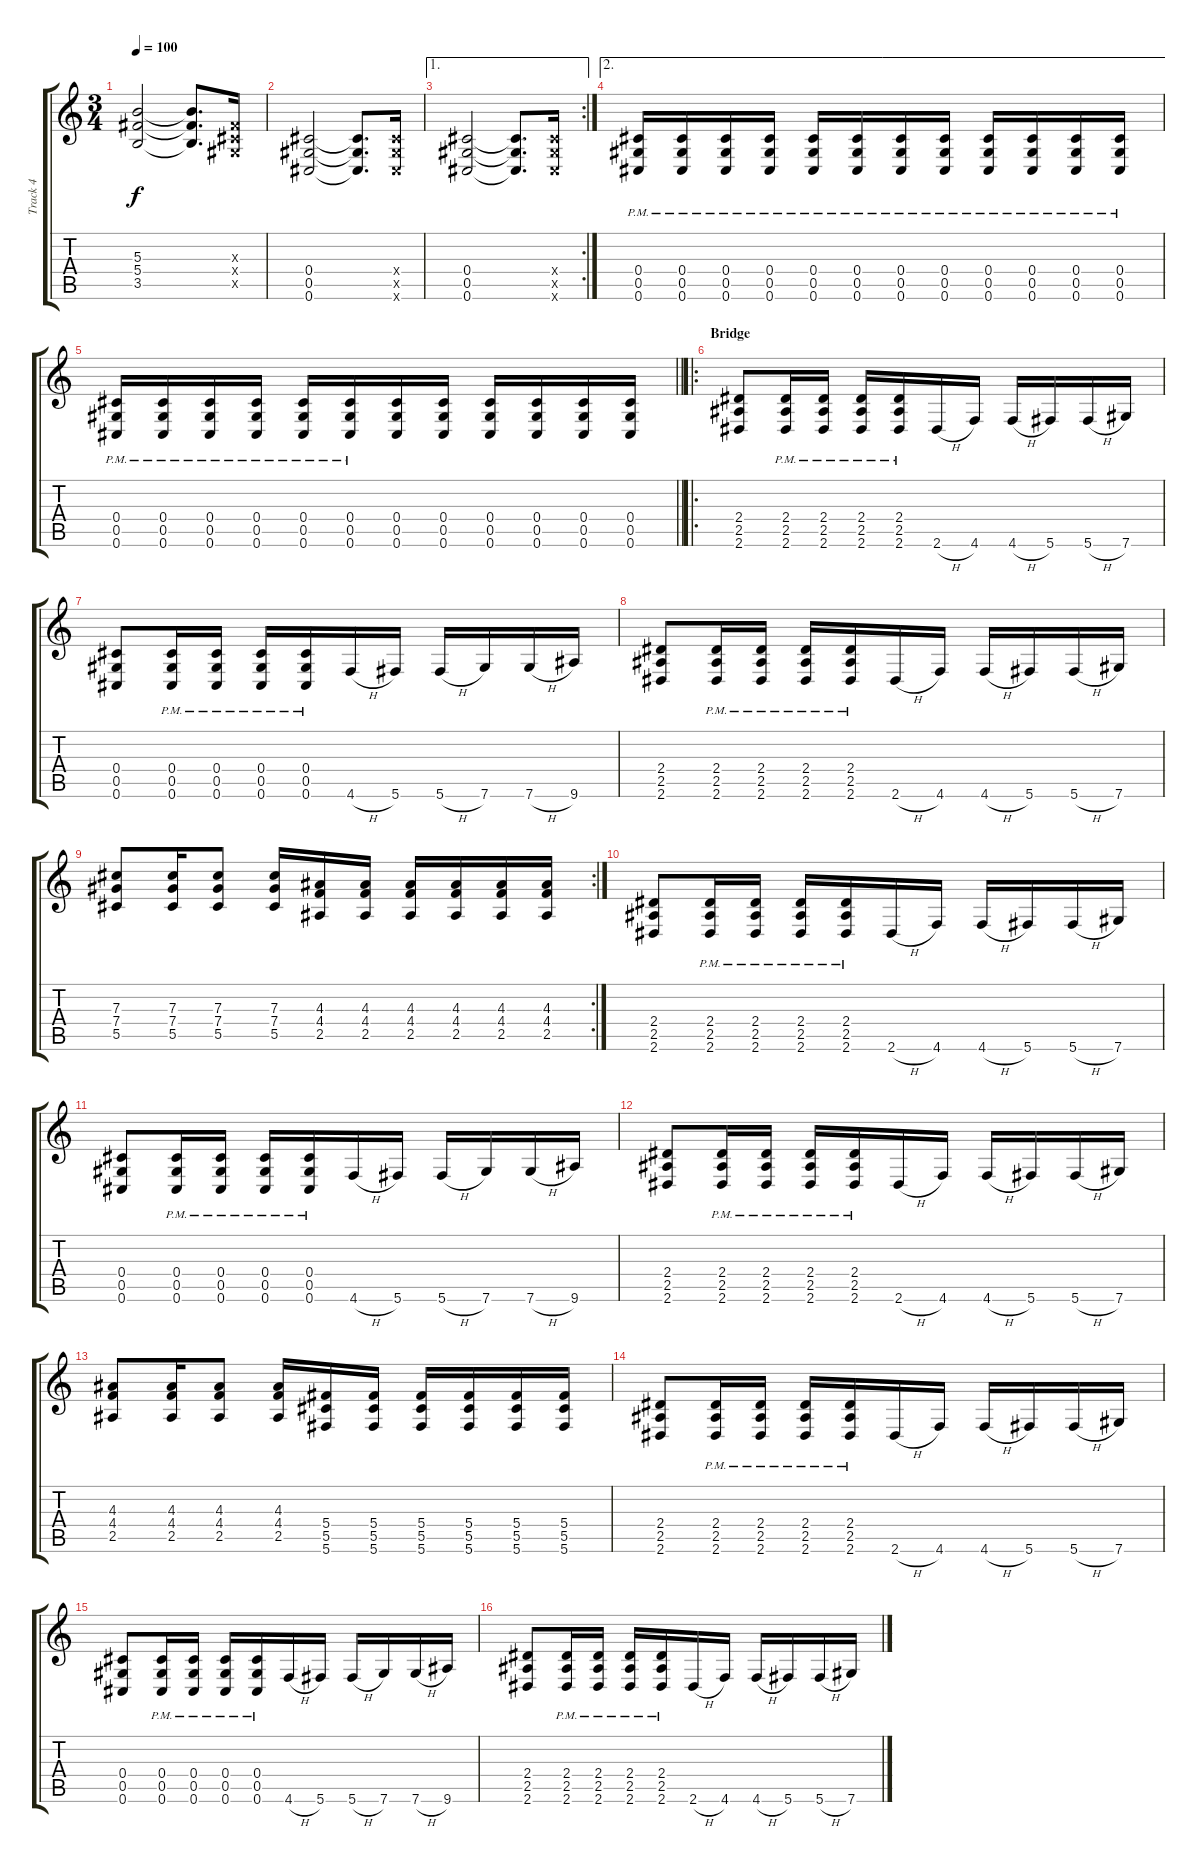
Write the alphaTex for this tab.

\track ("Track 4" "Track 4") {instrument overdrivenguitar}
\staff {score tabs}
\tuning (Eb4 Bb3 Gb3 Db3 Ab2 Db2) {hide}
\ts (3 4)
\tempo 100
\clef g2
\ks c
(5.3 5.4 3.5).2{dy f} (5.3{t} 5.4{t} 3.5{t}).8{d} (0.3{x} 0.4{x} 0.5{x}).16 |
(0.4 0.5 0.6).2 (0.4{t} 0.5{t} 0.6{t}).8{d} (0.4{x} 0.5{x} 0.6{x}).16 |
\ae 1
\rc 2
(0.4 0.5 0.6).2 (0.4{t} 0.5{t} 0.6{t}).8{d} (0.4{x} 0.5{x} 0.6{x}).16 |
\ae 2
(0.4{pm} 0.5{pm} 0.6{pm}).16 (0.4{pm} 0.5{pm} 0.6{pm}).16 (0.4{pm} 0.5{pm} 0.6{pm}).16 (0.4{pm} 0.5{pm} 0.6{pm}).16 (0.4{pm} 0.5{pm} 0.6{pm}).16 (0.4{pm} 0.5{pm} 0.6{pm}).16 (0.4{pm} 0.5{pm} 0.6{pm}).16 (0.4{pm} 0.5{pm} 0.6{pm}).16 (0.4{pm} 0.5{pm} 0.6{pm}).16 (0.4{pm} 0.5{pm} 0.6{pm}).16 (0.4{pm} 0.5{pm} 0.6{pm}).16 (0.4{pm} 0.5{pm} 0.6{pm}).16 |
\barLineRight lightlight
(0.4{pm} 0.5{pm} 0.6{pm}).16 (0.4{pm} 0.5{pm} 0.6{pm}).16 (0.4{pm} 0.5{pm} 0.6{pm}).16 (0.4{pm} 0.5{pm} 0.6{pm}).16 (0.4{pm} 0.5{pm} 0.6{pm}).16 (0.4{pm} 0.5{pm} 0.6{pm}).16 (0.4 0.5 0.6).16 (0.4 0.5 0.6).16 (0.4 0.5 0.6).16 (0.4 0.5 0.6).16 (0.4 0.5 0.6).16 (0.4 0.5 0.6).16 |
\ro
\section ("" "Bridge")
(2.4 2.5 2.6).8 (2.4{pm} 2.5{pm} 2.6{pm}).16 (2.4{pm} 2.5{pm} 2.6{pm}).16 (2.4{pm} 2.5{pm} 2.6{pm}).16 (2.4{pm} 2.5{pm} 2.6{pm}).16 2.6{h}.16 4.6.16 4.6{h}.16 5.6.16 5.6{h}.16 7.6.16 |
(0.4 0.5 0.6).8 (0.4{pm} 0.5{pm} 0.6{pm}).16 (0.4{pm} 0.5{pm} 0.6{pm}).16 (0.4{pm} 0.5{pm} 0.6{pm}).16 (0.4{pm} 0.5{pm} 0.6{pm}).16 4.6{h}.16 5.6.16 5.6{h}.16 7.6.16 7.6{h}.16 9.6.16 |
(2.4 2.5 2.6).8 (2.4{pm} 2.5{pm} 2.6{pm}).16 (2.4{pm} 2.5{pm} 2.6{pm}).16 (2.4{pm} 2.5{pm} 2.6{pm}).16 (2.4{pm} 2.5{pm} 2.6{pm}).16 2.6{h}.16 4.6.16 4.6{h}.16 5.6.16 5.6{h}.16 7.6.16 |
\rc 2
(7.3 7.4 5.5).8 (7.3 7.4 5.5).16 (7.3 7.4 5.5).8 (7.3 7.4 5.5).16 (4.3 4.4 2.5).16 (4.3 4.4 2.5).16 (4.3 4.4 2.5).16 (4.3 4.4 2.5).16 (4.3 4.4 2.5).16 (4.3 4.4 2.5).16 |
(2.4 2.5 2.6).8 (2.4{pm} 2.5{pm} 2.6{pm}).16 (2.4{pm} 2.5{pm} 2.6{pm}).16 (2.4{pm} 2.5{pm} 2.6{pm}).16 (2.4{pm} 2.5{pm} 2.6{pm}).16 2.6{h}.16 4.6.16 4.6{h}.16 5.6.16 5.6{h}.16 7.6.16 |
(0.4 0.5 0.6).8 (0.4{pm} 0.5{pm} 0.6{pm}).16 (0.4{pm} 0.5{pm} 0.6{pm}).16 (0.4{pm} 0.5{pm} 0.6{pm}).16 (0.4{pm} 0.5{pm} 0.6{pm}).16 4.6{h}.16 5.6.16 5.6{h}.16 7.6.16 7.6{h}.16 9.6.16 |
(2.4 2.5 2.6).8 (2.4{pm} 2.5{pm} 2.6{pm}).16 (2.4{pm} 2.5{pm} 2.6{pm}).16 (2.4{pm} 2.5{pm} 2.6{pm}).16 (2.4{pm} 2.5{pm} 2.6{pm}).16 2.6{h}.16 4.6.16 4.6{h}.16 5.6.16 5.6{h}.16 7.6.16 |
(4.3 4.4 2.5).8 (4.3 4.4 2.5).16 (4.3 4.4 2.5).8 (4.3 4.4 2.5).16 (5.4 5.5 5.6).16 (5.4 5.5 5.6).16 (5.4 5.5 5.6).16 (5.4 5.5 5.6).16 (5.4 5.5 5.6).16 (5.4 5.5 5.6).16 |
(2.4 2.5 2.6).8 (2.4{pm} 2.5{pm} 2.6{pm}).16 (2.4{pm} 2.5{pm} 2.6{pm}).16 (2.4{pm} 2.5{pm} 2.6{pm}).16 (2.4{pm} 2.5{pm} 2.6{pm}).16 2.6{h}.16 4.6.16 4.6{h}.16 5.6.16 5.6{h}.16 7.6.16 |
(0.4 0.5 0.6).8 (0.4{pm} 0.5{pm} 0.6{pm}).16 (0.4{pm} 0.5{pm} 0.6{pm}).16 (0.4{pm} 0.5{pm} 0.6{pm}).16 (0.4{pm} 0.5{pm} 0.6{pm}).16 4.6{h}.16 5.6.16 5.6{h}.16 7.6.16 7.6{h}.16 9.6.16 |
(2.4 2.5 2.6).8 (2.4{pm} 2.5{pm} 2.6{pm}).16 (2.4{pm} 2.5{pm} 2.6{pm}).16 (2.4{pm} 2.5{pm} 2.6{pm}).16 (2.4{pm} 2.5{pm} 2.6{pm}).16 2.6{h}.16 4.6.16 4.6{h}.16 5.6.16 5.6{h}.16 7.6.16
